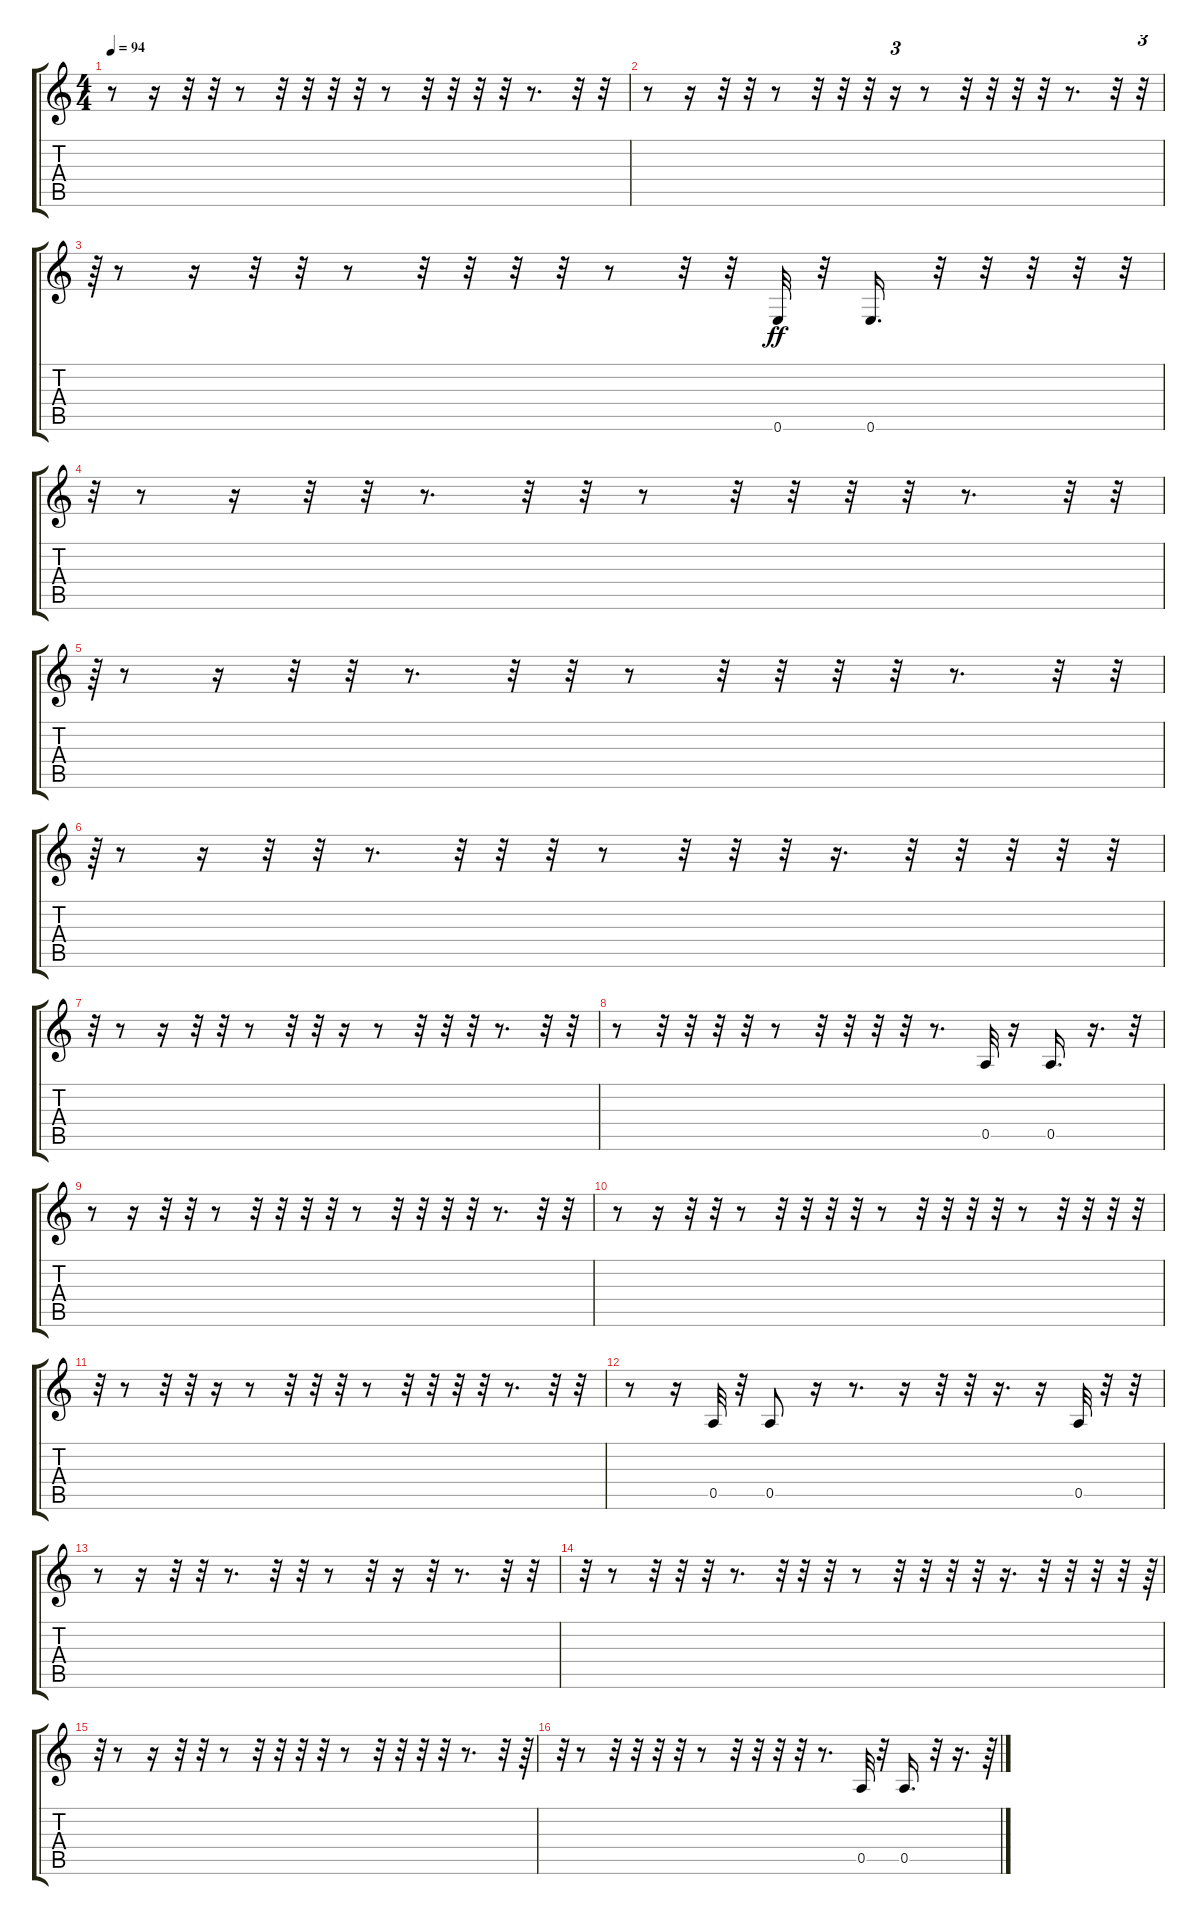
\track "" {instrument acousticbass}
\staff {score tabs}
\tuning (E4 B3 G3 D3 A2 E2) {hide}
\ts (4 4)
\tempo 94
\clef g2
\ks c
r.8{dy ff volume 12} r.16 r.32 r.32 r.8 r.32 r.32 r.32 r.32 r.8{volume 12} r.32 r.32 r.32 r.32 r.8{d} r.32{volume 14} r.32 |
r.8{volume 12} r.16 r.32 r.32 r.8 r.32 r.32 r.32 r.16{tu (3 2) volume 12} r.8 r.32 r.32 r.32 r.32 r.8{d} r.32{volume 14} r.32{tu (3 2)} |
r.64{tu (3 2)} r.8{volume 12} r.16 r.32 r.32 r.8 r.32 r.32 r.32{volume 14} r.32{volume 12} r.8 r.32 r.32 0.6.32 r.32 0.6.16{d} r.32 r.32 r.32 r.32 r.32{tu (3 2) volume 12} |
r.32{tu (3 2)} r.8 r.16 r.32 r.32 r.8{d} r.32 r.32 r.8 r.32 r.32 r.32 r.32 r.8{d} r.32{tu (3 2) volume 14} r.32{tu (3 2) volume 12} |
r.64{tu (3 2)} r.8 r.16 r.32 r.32 r.8{d} r.32 r.32{volume 12} r.8 r.32 r.32 r.32 r.32 r.8{d} r.32{volume 14} r.32{tu (3 2)} |
r.64{tu (3 2)} r.8{volume 12} r.16 r.32 r.32 r.8{d} r.32{tu (3 2) volume 14} r.32{volume 12} r.32 r.8 r.32 r.32 r.32 r.16{d} r.32 r.32 r.32 r.32 r.32{volume 12} |
r.32 r.8 r.16 r.32 r.32 r.8 r.32 r.32{volume 14} r.16 r.8{volume 12} r.32 r.32 r.32 r.8{d} r.32{volume 14} r.32{volume 12} |
r.8 r.32 r.32 r.32 r.32 r.8 r.32 r.32 r.32 r.32 r.8{d} 0.5.32 r.16 0.5.16{d} r.16{d} r.32 |
r.8{volume 12} r.16 r.32 r.32 r.8 r.32 r.32 r.32 r.32 r.8{volume 12} r.32 r.32 r.32 r.32 r.8{d} r.32{volume 14} r.32 |
r.8{volume 12} r.16 r.32 r.32 r.8 r.32 r.32 r.32{volume 14} r.32 r.8{volume 12} r.32 r.32 r.32 r.32 r.8 r.32 r.32 r.32{volume 14} r.32 |
r.32 r.8{volume 12} r.32 r.32 r.16 r.8 r.32 r.32{volume 14} r.32 r.8{volume 12} r.32 r.32 r.32 r.32 r.8{d} r.32 r.32 |
r.8{volume 12} r.16 0.5.32 r.32 0.5.8 r.16 r.8{d} r.16 r.32 r.32 r.16{d} r.16 0.5.32 r.32{volume 14} r.32 |
r.8{volume 12} r.16 r.32 r.32 r.8{d} r.32 r.32{volume 12} r.8 r.32 r.16 r.32 r.8{d} r.32{volume 14} r.32 |
r.32 r.8{volume 12} r.32 r.32 r.32 r.8{d} r.32{tu (3 2) volume 14} r.32{volume 12} r.32 r.8 r.32 r.32 r.32 r.32 r.16{d} r.32 r.32 r.32 r.32 r.64{tu (3 2)} |
r.32{tu (3 2)} r.8 r.16 r.32 r.32 r.8 r.32 r.32 r.32{volume 14} r.32 r.8{volume 12} r.32 r.32 r.32 r.32 r.8{d} r.32{volume 14} r.64{tu (3 2)} |
r.32{tu (3 2)} r.8 r.32 r.32 r.32 r.32 r.8 r.32 r.32 r.32 r.32 r.8{d} 0.5.32 r.32 0.5.16{d} r.32 r.16{d} r.64{tu (3 2)}
